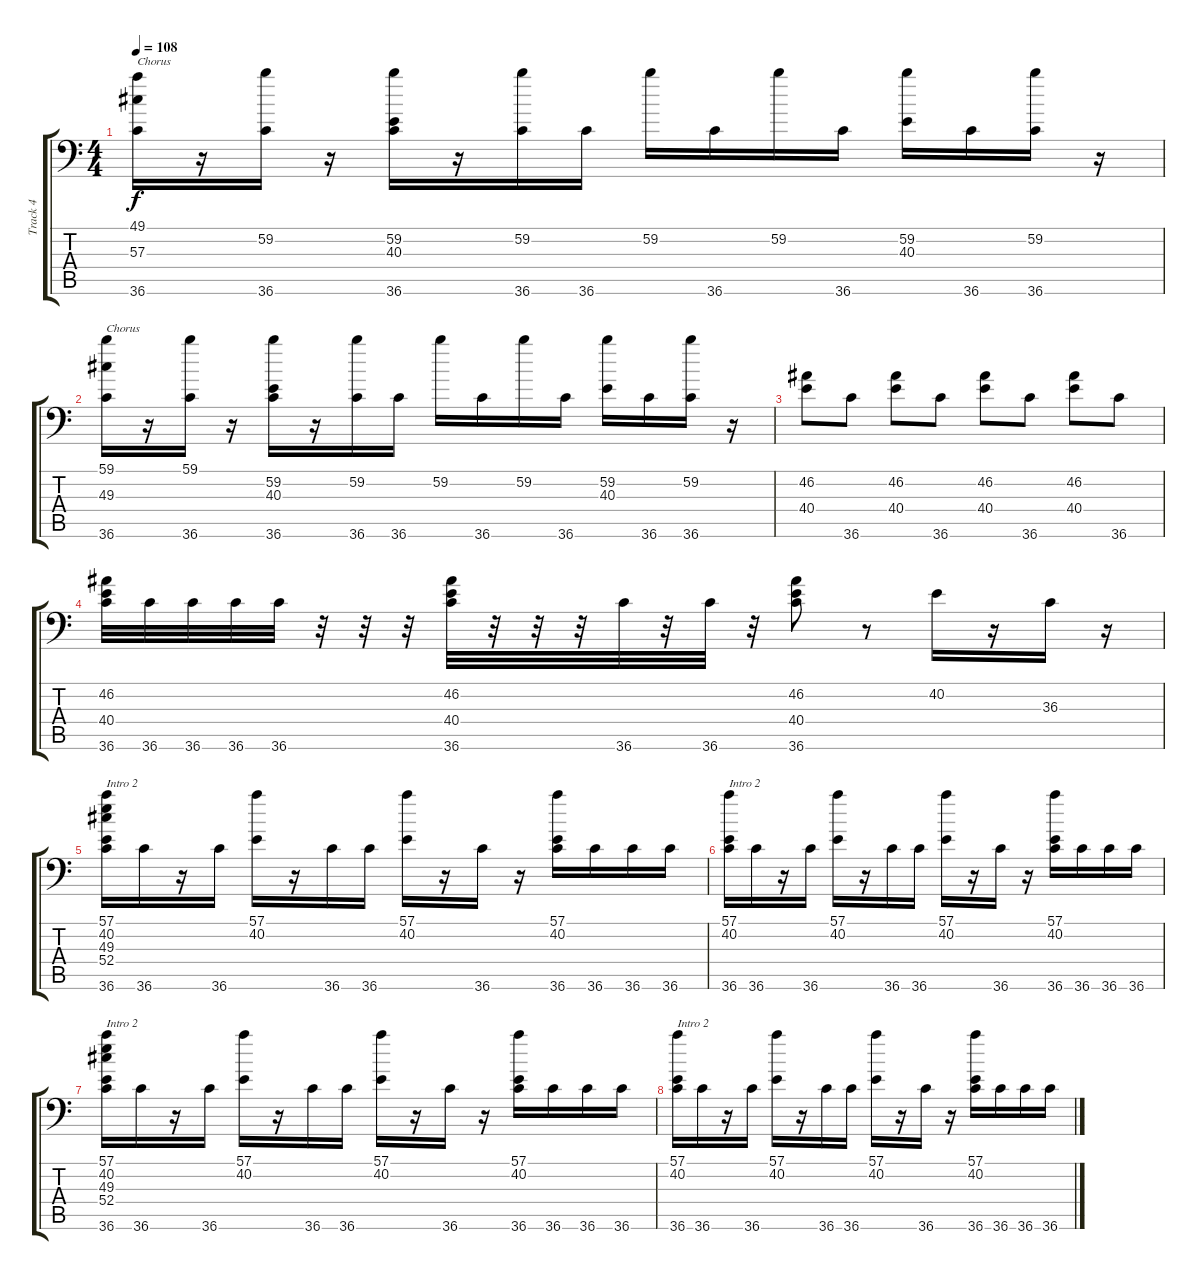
\track ("Track 4" "Track 4") {instrument acousticgrandpiano}
\staff {score tabs}
\tuning (C-1 C-1 C-1 C-1 C-1 C-1) {hide}
\ts (4 4)
\tempo 108
\clef f4
\ks c
(49.1 57.3 36.6).16{txt "Chorus" dy f} r.16 (59.2 36.6).16 r.16 (59.2 40.3 36.6).16 r.16 (59.2 36.6).16 36.6.16 59.2.16 36.6.16 59.2.16 36.6.16 (59.2 40.3).16 36.6.16 (59.2 36.6).16 r.16 |
(59.1 49.3 36.6).16{txt "Chorus"} r.16 (59.1 36.6).16 r.16 (59.2 40.3 36.6).16 r.16 (59.2 36.6).16 36.6.16 59.2.16 36.6.16 59.2.16 36.6.16 (59.2 40.3).16 36.6.16 (59.2 36.6).16 r.16 |
(46.2 40.4).8 36.6.8 (46.2 40.4).8 36.6.8 (46.2 40.4).8 36.6.8 (46.2 40.4).8 36.6.8 |
(46.2 40.4 36.6).32 36.6.32 36.6.32 36.6.32 36.6.32 r.32 r.32 r.32 (46.2 40.4 36.6).32 r.32 r.32 r.32 36.6.32 r.32 36.6.32 r.32 (46.2 40.4 36.6).8 r.8 40.2.16 r.16 36.3.16 r.16 |
(57.1 40.2 49.3 52.4 36.6).16{txt "Intro 2"} 36.6.16 r.16 36.6.16 (57.1 40.2).16 r.16 36.6.16 36.6.16 (57.1 40.2).16 r.16 36.6.16 r.16 (57.1 40.2 36.6).16 36.6.16 36.6.16 36.6.16 |
(57.1 40.2 36.6).16{txt "Intro 2"} 36.6.16 r.16 36.6.16 (57.1 40.2).16 r.16 36.6.16 36.6.16 (57.1 40.2).16 r.16 36.6.16 r.16 (57.1 40.2 36.6).16 36.6.16 36.6.16 36.6.16 |
(57.1 40.2 49.3 52.4 36.6).16{txt "Intro 2"} 36.6.16 r.16 36.6.16 (57.1 40.2).16 r.16 36.6.16 36.6.16 (57.1 40.2).16 r.16 36.6.16 r.16 (57.1 40.2 36.6).16 36.6.16 36.6.16 36.6.16 |
(57.1 40.2 36.6).16{txt "Intro 2"} 36.6.16 r.16 36.6.16 (57.1 40.2).16 r.16 36.6.16 36.6.16 (57.1 40.2).16 r.16 36.6.16 r.16 (57.1 40.2 36.6).16 36.6.16 36.6.16 36.6.16
